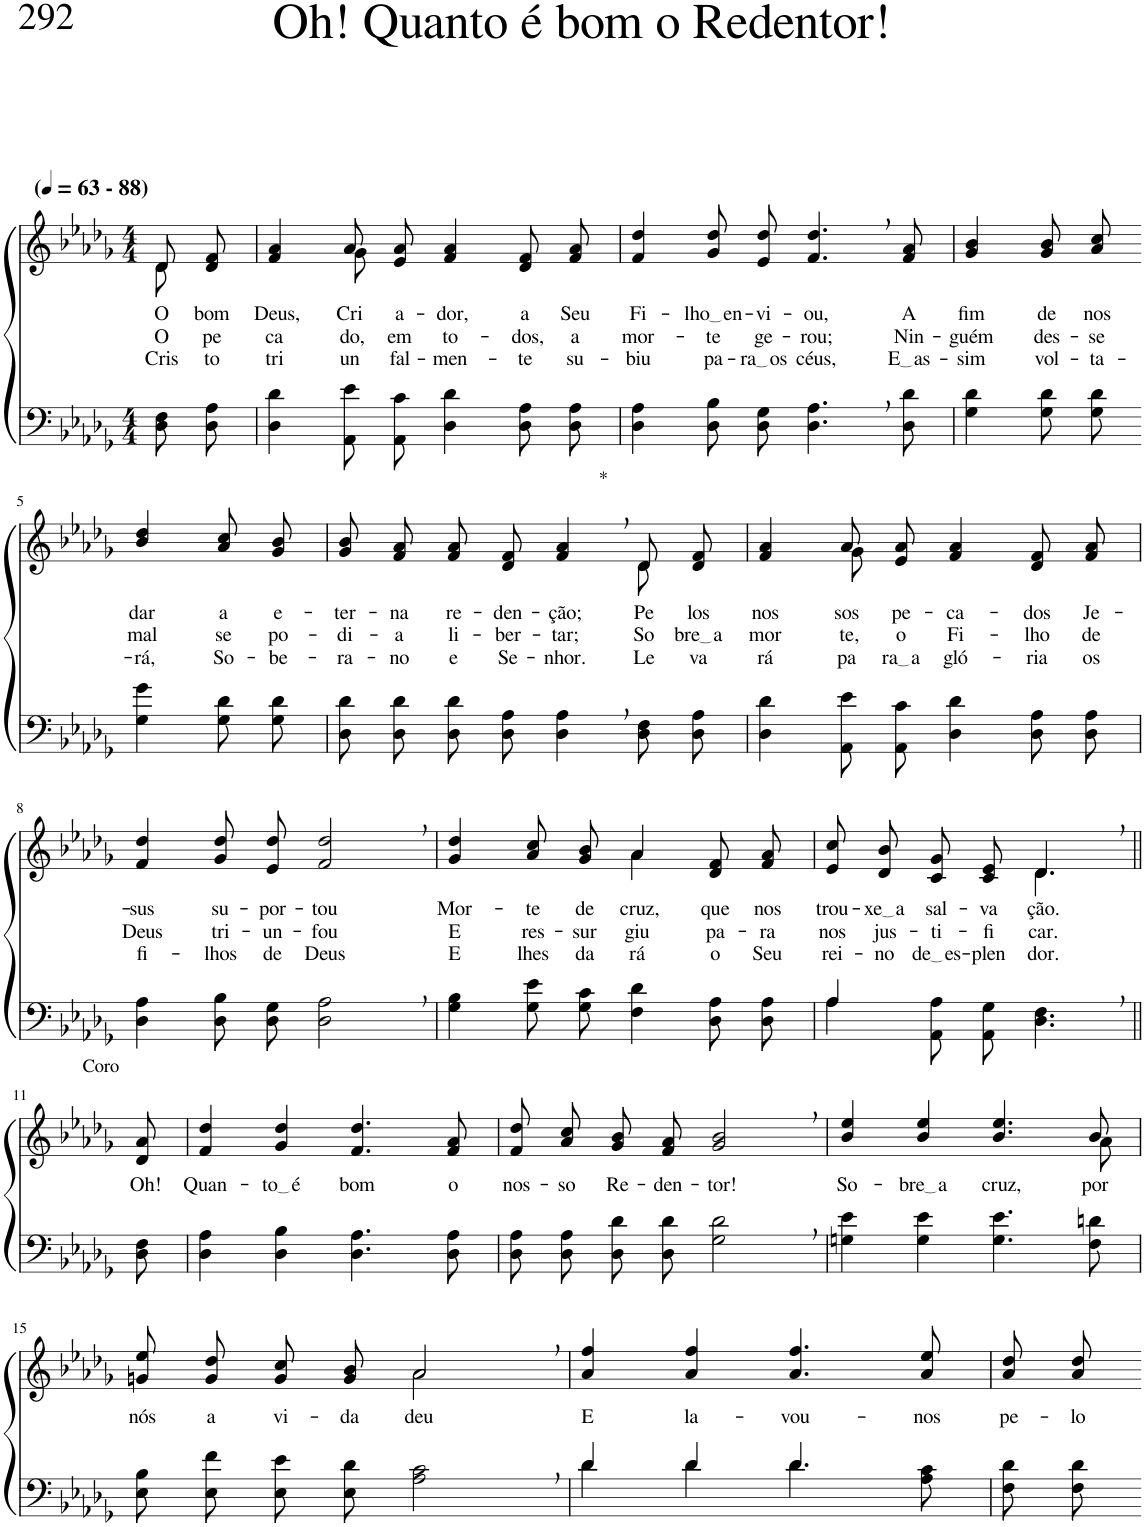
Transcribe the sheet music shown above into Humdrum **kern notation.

**kern	**kern	**text	**text	**text
*part2	*part1	*part1	*part1	*part1
*staff2	*staff1	*staff1	*staff1	*staff1
*I"Parte III e IV	*I"Parte I e II	*	*	*
*clefF4	*clefG2	*	*	*
*Trd2c3	*Trd2c3	*	*	*
*k[b-e-a-d-g-]	*k[b-e-a-d-g-]	*	*	*
*M4/4	*M4/4	*	*	*
*MM63	*MM63	*	*	*
=1	=1	=1	=1	=1
*	*^	*	*	*
!	!LO:TX:a:B:t=(	!	!	!	!
!	!LO:TX:a:B:t=- 88)	!	!	!	!
!	!	!	!LO:LY:b	!LO:LY:b	!LO:LY:b
8D-\ 8F\L	8d-/L	8d-\	O	O	Cris-
!	!	!	!LO:LY:b	!LO:LY:b	!LO:LY:b
8D-\ 8A-\J	8d-/ 8f/J	8ryy	bom	pe-	-to
=2	=2	=2	=2	=2	=2
!	!	!	!LO:LY:b	!LO:LY:b	!LO:LY:b
4D-\ 4d-\	4ryy	4f/ 4a-/	Deus,	-ca-	tri-
!	!	!	!LO:LY:b	!LO:LY:b	!LO:LY:b
8AA-\ 8e-\L	8g-\	8a-/L	Cri-	-do,	-un-
!	!	!	!LO:LY:b	!LO:LY:b	!LO:LY:b
8AA-\ 8c\J	2ryy	8e-/ 8a-/J	-a-	em	-fal-
!	!	!	!LO:LY:b	!LO:LY:b	!LO:LY:b
4D-\ 4d-\	.	4f/ 4a-/	-dor,	to-	-men-
!	!	!	!LO:LY:b	!LO:LY:b	!LO:LY:b
8D-\ 8A-\L	.	8d-/ 8f/L	a	-dos,	-te
!	!	!	!LO:LY:b	!LO:LY:b	!LO:LY:b
8D-\ 8A-\J	8ryy	8f/ 8a-/J	Seu	a	su-
=3	=3	=3	=3	=3	=3
!	!	!	!LO:LY:b	!LO:LY:b	!LO:LY:b
*	*v	*v	*	*	*
4D-\ 4A-\	4f/ 4dd-/	Fi-	mor-	biu
!	!	!LO:LY:b	!LO:LY:b	!LO:LY:b
8D-\ 8B-\L	8g-\ 8dd-\L	lho en	-te	pa-
!	!	!LO:LY:b	!LO:LY:b	!LO:LY:b
8D-\ 8G-\J	8e-\ 8dd-\J	-vi-	ge-	ra os
!	!	!LO:LY:b	!LO:LY:b	!LO:LY:b
4.D-\, 4.A-\,	4.f/, 4.dd-/,	-ou,	-rou;	céus,
!	!	!LO:LY:b	!LO:LY:b	!LO:LY:b
8D-\ 8d-\	8f/ 8a-/	A	Nin-	E as
=4	=4	=4	=4	=4
!	!	!LO:LY:b	!LO:LY:b	!LO:LY:b
4G-\ 4d-\	4g-/ 4b-/	fim	-guém	-sim
!	!	!LO:LY:b	!LO:LY:b	!LO:LY:b
8G-\ 8d-\L	8g-/ 8b-/L	de	des-	vol-
!	!	!LO:LY:b	!LO:LY:b	!LO:LY:b
8G-\ 8d-\J	8a-/ 8cc/J	nos	-se	-ta-
!!LO:LB:g=z
=5-	=5-	=5-	=5-	=5-
!	!	!LO:LY:b	!LO:LY:b	!LO:LY:b
4G-\ 4g-\	4b-/ 4dd-/	dar	mal	-rá,
!	!	!LO:LY:b	!LO:LY:b	!LO:LY:b
8G-\ 8d-\L	8a-/ 8cc/L	a	se	So-
!	!	!LO:LY:b	!LO:LY:b	!LO:LY:b
8G-\ 8d-\J	8g-/ 8b-/J	e-	po-	-be-
=6	=6	=6	=6	=6
!	!	!LO:LY:b	!LO:LY:b	!LO:LY:b
*	*^	*	*	*
8D-\ 8d-\L	8g-/ 8b-/L	2.ryy	-ter-	-di-	-ra-
!	!	!	!LO:LY:b	!LO:LY:b	!LO:LY:b
8D-\ 8d-\J	8f/ 8a-/J	.	-na	-a	-no
!	!	!	!LO:LY:b	!LO:LY:b	!LO:LY:b
8D-\ 8d-\L	8f/ 8a-/L	.	re-	li-	e
!	!	!	!LO:LY:b	!LO:LY:b	!LO:LY:b
8D-\ 8A-\J	8d-/ 8f/J	.	-den-	-ber-	Se-
!	!LO:TX:a:t=*	!	!	!	!
!	!	!	!LO:LY:b	!LO:LY:b	!LO:LY:b
4D-\, 4A-\,	4f/, 4a-/,	.	-ção;	-tar;	-nhor.
!	!	!	!LO:LY:b	!LO:LY:b	!LO:LY:b
8D-\ 8F\L	8d-/L	8d-\	Pe-	So-	-Le-
!	!	!	!LO:LY:b	!LO:LY:b	!LO:LY:b
8D-\ 8A-\J	8d-/ 8f/J	8ryy	-los	bre a	-va-
=7	=7	=7	=7	=7	=7
!	!	!	!LO:LY:b	!LO:LY:b	!LO:LY:b
4D-\ 4d-\	4ryy	4f/ 4a-/	nos-	mor-	-rá
!	!	!	!LO:LY:b	!LO:LY:b	!LO:LY:b
8AA-\ 8e-\L	8g-\	8a-/L	-sos	-te,	pa-
!	!	!	!LO:LY:b	!LO:LY:b	!LO:LY:b
8AA-\ 8c\J	2ryy	8e-/ 8a-/J	pe-	o	ra a
!	!	!	!LO:LY:b	!LO:LY:b	!LO:LY:b
4D-\ 4d-\	.	4f/ 4a-/	-ca-	Fi-	gló-
!	!	!	!LO:LY:b	!LO:LY:b	!LO:LY:b
8D-\ 8A-\L	.	8d-/ 8f/L	-dos	-lho	-ria
!	!	!	!LO:LY:b	!LO:LY:b	!LO:LY:b
8D-\ 8A-\J	8ryy	8f/ 8a-/J	Je-	de	os
!!LO:LB:g=z
=8	=8	=8	=8	=8	=8
!	!	!	!LO:LY:b	!LO:LY:b	!LO:LY:b
*	*v	*v	*	*	*
4D-\ 4A-\	4f/ 4dd-/	-sus	Deus	fi-
!	!	!LO:LY:b	!LO:LY:b	!LO:LY:b
8D-\ 8B-\L	8g-\ 8dd-\L	su-	tri-	-lhos
!	!	!LO:LY:b	!LO:LY:b	!LO:LY:b
8D-\ 8G-\J	8e-\ 8dd-\J	-por-	-un-	de
!	!	!LO:LY:b	!LO:LY:b	!LO:LY:b
2D-\, 2A-\,	2f/, 2dd-/,	-tou	-fou	Deus
=9	=9	=9	=9	=9
*	*^	*	*	*
!	!	!	!LO:LY:b	!LO:LY:b	!LO:LY:b
4G-\ 4B-\	2ryy	4g-/ 4dd-/	Mor-	E	E
!	!	!	!LO:LY:b	!LO:LY:b	!LO:LY:b
8G-\ 8e-\L	.	8a-/ 8cc/L	-te	res-	lhes
!	!	!	!LO:LY:b	!LO:LY:b	!LO:LY:b
8G-\ 8c\J	.	8g-/ 8b-/J	de	-sur-	da-
!	!	!	!LO:LY:b	!LO:LY:b	!LO:LY:b
4F\ 4d-\	4a-\	4a-/	cruz,	-giu	-rá
!	!	!	!LO:LY:b	!LO:LY:b	!LO:LY:b
8D-\ 8A-\L	4ryy	8d-/ 8f/L	que	pa-	o
!	!	!	!LO:LY:b	!LO:LY:b	!LO:LY:b
8D-\ 8A-\J	.	8f/ 8a-/J	nos	-ra	Seu
=10	=10	=10	=10	=10	=10
*^	*	*	*	*	*
!	!	!	!	!LO:LY:b	!LO:LY:b	!LO:LY:b
4A-/	4A-\	8e-/ 8cc/L	2ryy	trou-	nos	rei-
!	!	!	!	!LO:LY:b	!LO:LY:b	!LO:LY:b
.	.	8d-/ 8b-/J	.	xe a	jus-	-no
!	!	!	!	!LO:LY:b	!LO:LY:b	!LO:LY:b
2ryy	8AA-\ 8A-\L	8c/ 8g-/L	.	sal-	-ti-	de es
!	!	!	!	!LO:LY:b	!LO:LY:b	!LO:LY:b
.	8AA-\ 8G-\J	8c/ 8e-/J	.	-va-	-fi-	-plen-
!	!	!	!	!LO:LY:b	!LO:LY:b	!LO:LY:b
.	4.D-\ 4.F\	4.d-,/	4.d-\	-ção.	-car.	-dor.
8ryy	.	.	.	.	.	.
*v	*v	*	*	*	*	*
*	*v	*v	*	*	*
!!LO:LB:g=z
=11||	=11||	=11||	=11||	=11||
!	!LO:TX:a:t=Coro	!	!	!
!	!	!LO:LY:b	!	!
8D-\ 8F\	8d-/ 8a-/	Oh!	.	.
=12	=12	=12	=12	=12
!	!	!LO:LY:b	!	!
4D-\ 4A-\	4f/ 4dd-/	Quan-	.	.
!	!	!LO:LY:b	!	!
4D-\ 4B-\	4g-/ 4dd-/	to é	.	.
!	!	!LO:LY:b	!	!
4.D-\ 4.A-\	4.f/ 4.dd-/	bom	.	.
!	!	!LO:LY:b	!	!
8D-\ 8A-\	8f/ 8a-/	o	.	.
=13	=13	=13	=13	=13
!	!	!LO:LY:b	!	!
8D-\ 8A-\L	8f/ 8dd-/L	nos-	.	.
!	!	!LO:LY:b	!	!
8D-\ 8A-\J	8a-/ 8cc/J	-so	.	.
!	!	!LO:LY:b	!	!
8D-\ 8d-\L	8g-/ 8b-/L	Re-	.	.
!	!	!LO:LY:b	!	!
8D-\ 8d-\J	8f/ 8a-/J	-den-	.	.
!	!	!LO:LY:b	!	!
2G-\, 2d-\,	2g-/, 2b-/,	-tor!	.	.
=14	=14	=14	=14	=14
!	!	!LO:LY:b	!	!
*	*^	*	*	*
4Gn\ 4e-\	4b-/ 4ee-/	2..ryy	So-	.	.
!	!	!	!LO:LY:b	!	!
4G\ 4e-\	4b-/ 4ee-/	.	bre a	.	.
!	!	!	!LO:LY:b	!	!
4.G\ 4.e-\	4.b-/ 4.ee-/	.	cruz,	.	.
!	!	!	!LO:LY:b	!	!
8F\ 8dn\	8b-/	8a-\	por	.	.
!!LO:LB:g=z	!!
=15	=15	=15	=15	=15	=15
!	!	!	!LO:LY:b	!	!
8E-\ 8B-\L	8gn\ 8ee-\L	2ryy	nós	.	.
!	!	!	!LO:LY:b	!	!
8E-\ 8f\J	8g\ 8dd-\J	.	a	.	.
!	!	!	!LO:LY:b	!	!
8E-\ 8e-\L	8g/ 8cc/L	.	vi-	.	.
!	!	!	!LO:LY:b	!	!
8E-\ 8d-\J	8g/ 8b-/J	.	-da	.	.
!	!	!	!LO:LY:b	!	!
2A-\, 2c\,	2a-,/	2a-\	deu	.	.
=16	=16	=16	=16	=16	=16
*^	*	*	*	*	*
!	!	!	!	!LO:LY:b	!	!
*	*	*v	*v	*	*	*
4d-/	4d-\	4a-/ 4ff/	E	.	.
!	!	!	!LO:LY:b	!	!
4d-/	4d-\	4a-/ 4ff/	la-	.	.
!	!	!	!LO:LY:b	!	!
4.d-/	4.d-\	4.a-/ 4.ff/	-vou-	.	.
!	!	!	!LO:LY:b	!	!
8ryy	8A-\ 8c\	8a-/ 8ee-/	-nos	.	.
=17	=17	=17	=17	=17	=17
!	!	!	!LO:LY:b	!	!
*v	*v	*	*	*	*
8F\ 8d-\L	8a-\ 8dd-\L	pe-	.	.
!	!	!LO:LY:b	!	!
8F\ 8d-\J	8a-\ 8dd-\J	-lo	.	.
=-	=-	=-	=-	=-
*-	*-	*-	*-	*-
